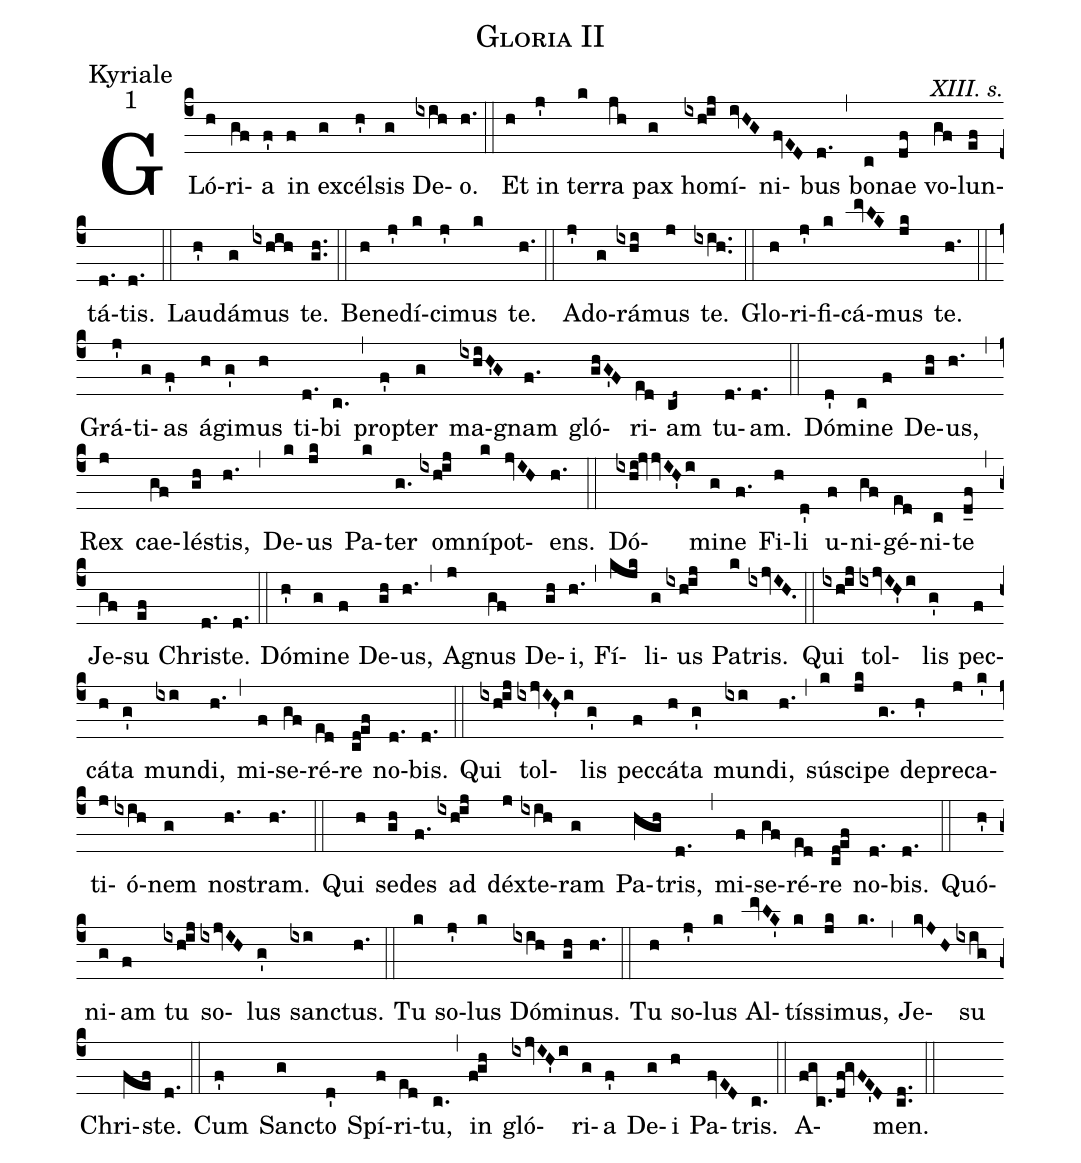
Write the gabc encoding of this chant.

name:Gloria II;
office-part:Kyriale;
mode:1;
commentary:XIII. s.;
%%
(c4) GLó(h)ri(gf)a(f') in(f) ex(g)cél(h')sis(g) De(ixih)o.(h.) (::) Et(h) in(j') ter(k)ra(jh) pax(g) ho(ixhij)mí(ivHG)ni(fvED)bus(d.) (,) bo(c)nae(df) vo(gf)lun(ef)tá(d.)tis.(d.) (::) Lau(h')dá(g)mus(ixhih) te.(gh..) (::) Be(h)ne(j')dí(k)ci(j')mus(k) te.(h.) (::) Ad(j')o(g)rá(ixhi)mus(j) te.(ixih..) (::) Glo(h)ri(j')fi(k)cá(mvLK)mus(jk) te.(h.) (::) Grá(j')ti(g)as(f') á(h)gi(g')mus(h) ti(d.)bi(c.) (,) pro(f')pter(g) ma(ixhiH'G)gnam(f.) gló(ghG'F)ri(ed)am(cd~) tu(d.)am.(d.) (::) Dó(d')mi(c)ne(f) De(gh)us,(h.) (,) Rex(j) cae(gf)lé(gh)stis,(h.) (,) De(k)us(jk) Pa(k)ter(g.) o(ixhij)mní(k)pot(jvIH)ens.(h.) (::) Dó(ixhi!jvvIH'i)mi(g)ne(f.) Fi(h)li(d') u(f)ni(gf)gé(ed)ni(c)te(d_f) (,) Je(gf)su(ef) Chri(d.)ste.(d.) (::) Dó(h')mi(g)ne(f) De(gh)us,(h.) (,) A(j)gnus(gf) De(gh)i,(h.) (,) Fí(kjk)li(g)us(ixhij) Pa(k)tris.(ixjvIH.) (::) Qui(ixhij) tol(ixjvIH'i)lis(g') pec(f)cá(h)ta(g') mun(ixi)di,(h.) (,) mi(f)se(gf)ré(ed)re(cd!ef) no(d.)bis.(d.) (::) Qui(ixhij) tol(ixjvIH'i)lis(g') pec(f)cá(h)ta(g') mun(ixi)di,(h.) (,) sús(k)ci(jk)pe(g.) de(h')pre(j)ca(k')ti(j)ó(ixih)nem(g) no(h.)stram.(h.) (::) Qui(h) se(gh)des(f.) ad(ixhij) déx(j)te(ixih)ram(g) Pa(hgh)tris,(d.) (,) mi(f)se(gf)ré(ed)re(cd!ef) no(d.)bis.(d.) (::) Quó(h')ni(g)am(f) tu(ixhij) so(ixjvIH)lus(g') san(ixi)ctus.(h.) (::) Tu(k) so(j')<nlba>lus(k) Dó</nlba>(ixih)mi(gh)nus.(h.) (::) Tu(h) so(j')lus(k) Al(mvLK')tís(k)si(jk)mus,(k.) (,) Je(kvJH)su(ixig) Chri(fef)ste.(d.) (::) Cum(f') San(g)cto(d') Spí(f)ri(ed)tu,(c.) (,) in(fgh) gló(ixjvIH'i)ri(g)a(f') De(g)i(h) Pa(fvED)tris.(c.) (::) A(fgc./df!gvFE'D)men.(cd..) (::)
